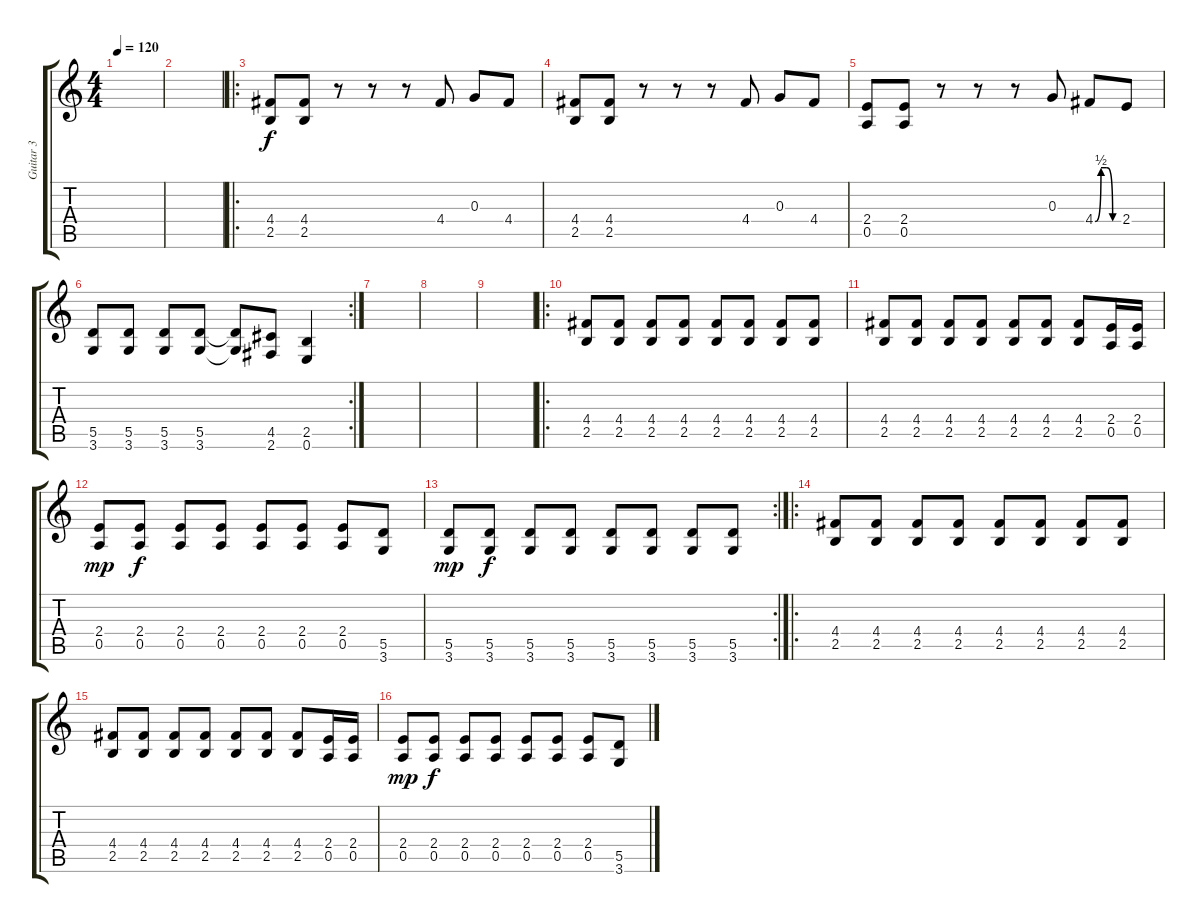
\track ("Guitar 3" "Guitar 3") {instrument distortionguitar}
\staff {score tabs}
\tuning (E4 B3 G3 D3 A2 E2) {hide}
\ts (4 4)
\tempo 120
\clef g2
\ks c
|
|
\ro
(4.4 2.5).8 (4.4 2.5).8 r.8 r.8 r.8 4.4.8 0.3.8 4.4.8 |
(4.4 2.5).8 (4.4 2.5).8 r.8 r.8 r.8 4.4.8 0.3.8 4.4.8 |
(2.4 0.5).8 (2.4 0.5).8 r.8 r.8 r.8 0.3.8 4.4{be (custom 0 0 15 2 30 2 45 0 60 0)}.8 2.4.8 |
\rc 2
(5.5 3.6).8 (5.5 3.6).8 (5.5 3.6).8 (5.5 3.6).8 (5.5{t} 3.6{t}).8 (4.5 2.6).8 (2.5 0.6).4 |
|
|
|
\ro
(4.4 2.5).8 (4.4 2.5).8 (4.4 2.5).8 (4.4 2.5).8 (4.4 2.5).8 (4.4 2.5).8 (4.4 2.5).8 (4.4 2.5).8 |
(4.4 2.5).8 (4.4 2.5).8 (4.4 2.5).8 (4.4 2.5).8 (4.4 2.5).8 (4.4 2.5).8 (4.4 2.5).8 (2.4 0.5).16 (2.4 0.5).16 |
(2.4 0.5).8{dy mp} (2.4 0.5).8{dy f} (2.4 0.5).8 (2.4 0.5).8 (2.4 0.5).8 (2.4 0.5).8 (2.4 0.5).8 (5.5 3.6).8 |
\rc 2
(5.5 3.6).8{dy mp} (5.5 3.6).8{dy f} (5.5 3.6).8 (5.5 3.6).8 (5.5 3.6).8 (5.5 3.6).8 (5.5 3.6).8 (5.5 3.6).8 |
\ro
(4.4 2.5).8 (4.4 2.5).8 (4.4 2.5).8 (4.4 2.5).8 (4.4 2.5).8 (4.4 2.5).8 (4.4 2.5).8 (4.4 2.5).8 |
(4.4 2.5).8 (4.4 2.5).8 (4.4 2.5).8 (4.4 2.5).8 (4.4 2.5).8 (4.4 2.5).8 (4.4 2.5).8 (2.4 0.5).16 (2.4 0.5).16 |
(2.4 0.5).8{dy mp} (2.4 0.5).8{dy f} (2.4 0.5).8 (2.4 0.5).8 (2.4 0.5).8 (2.4 0.5).8 (2.4 0.5).8 (5.5 3.6).8
